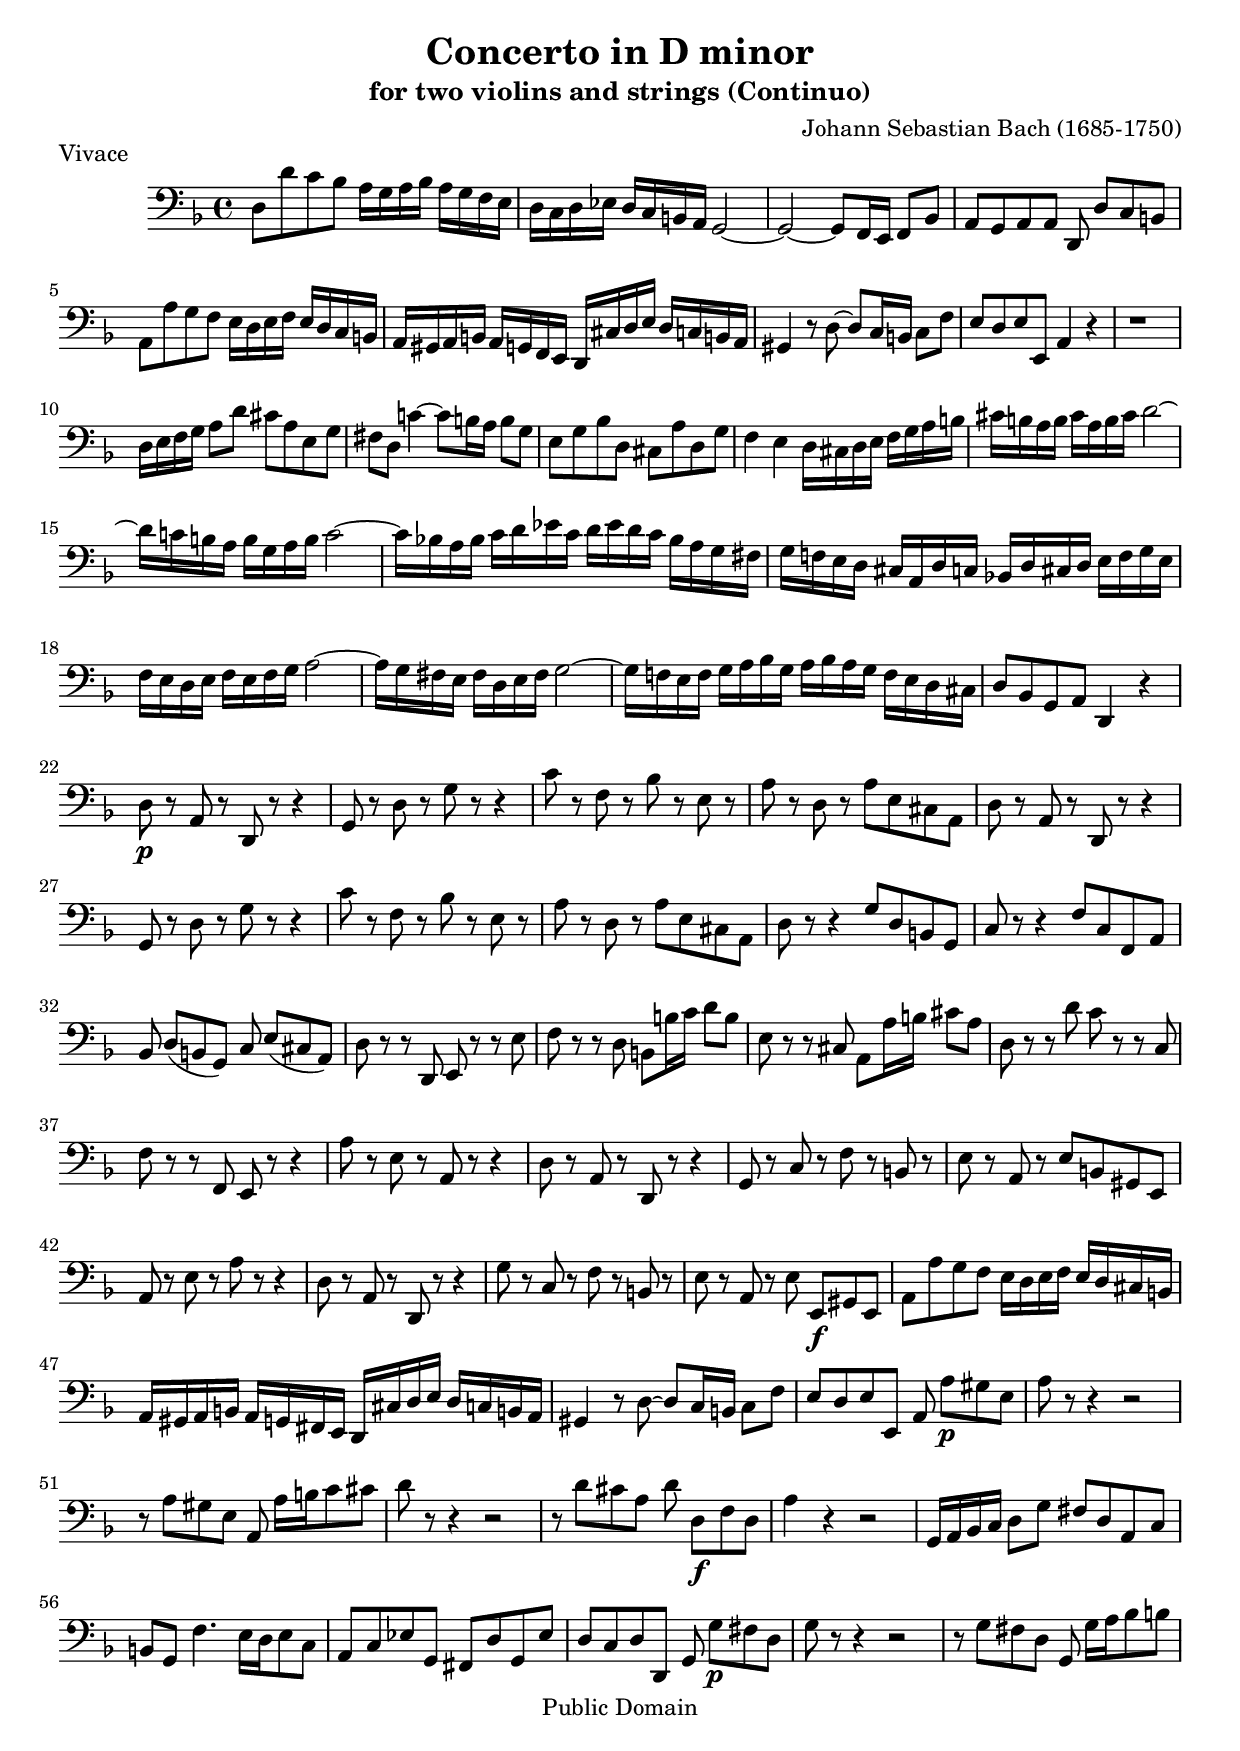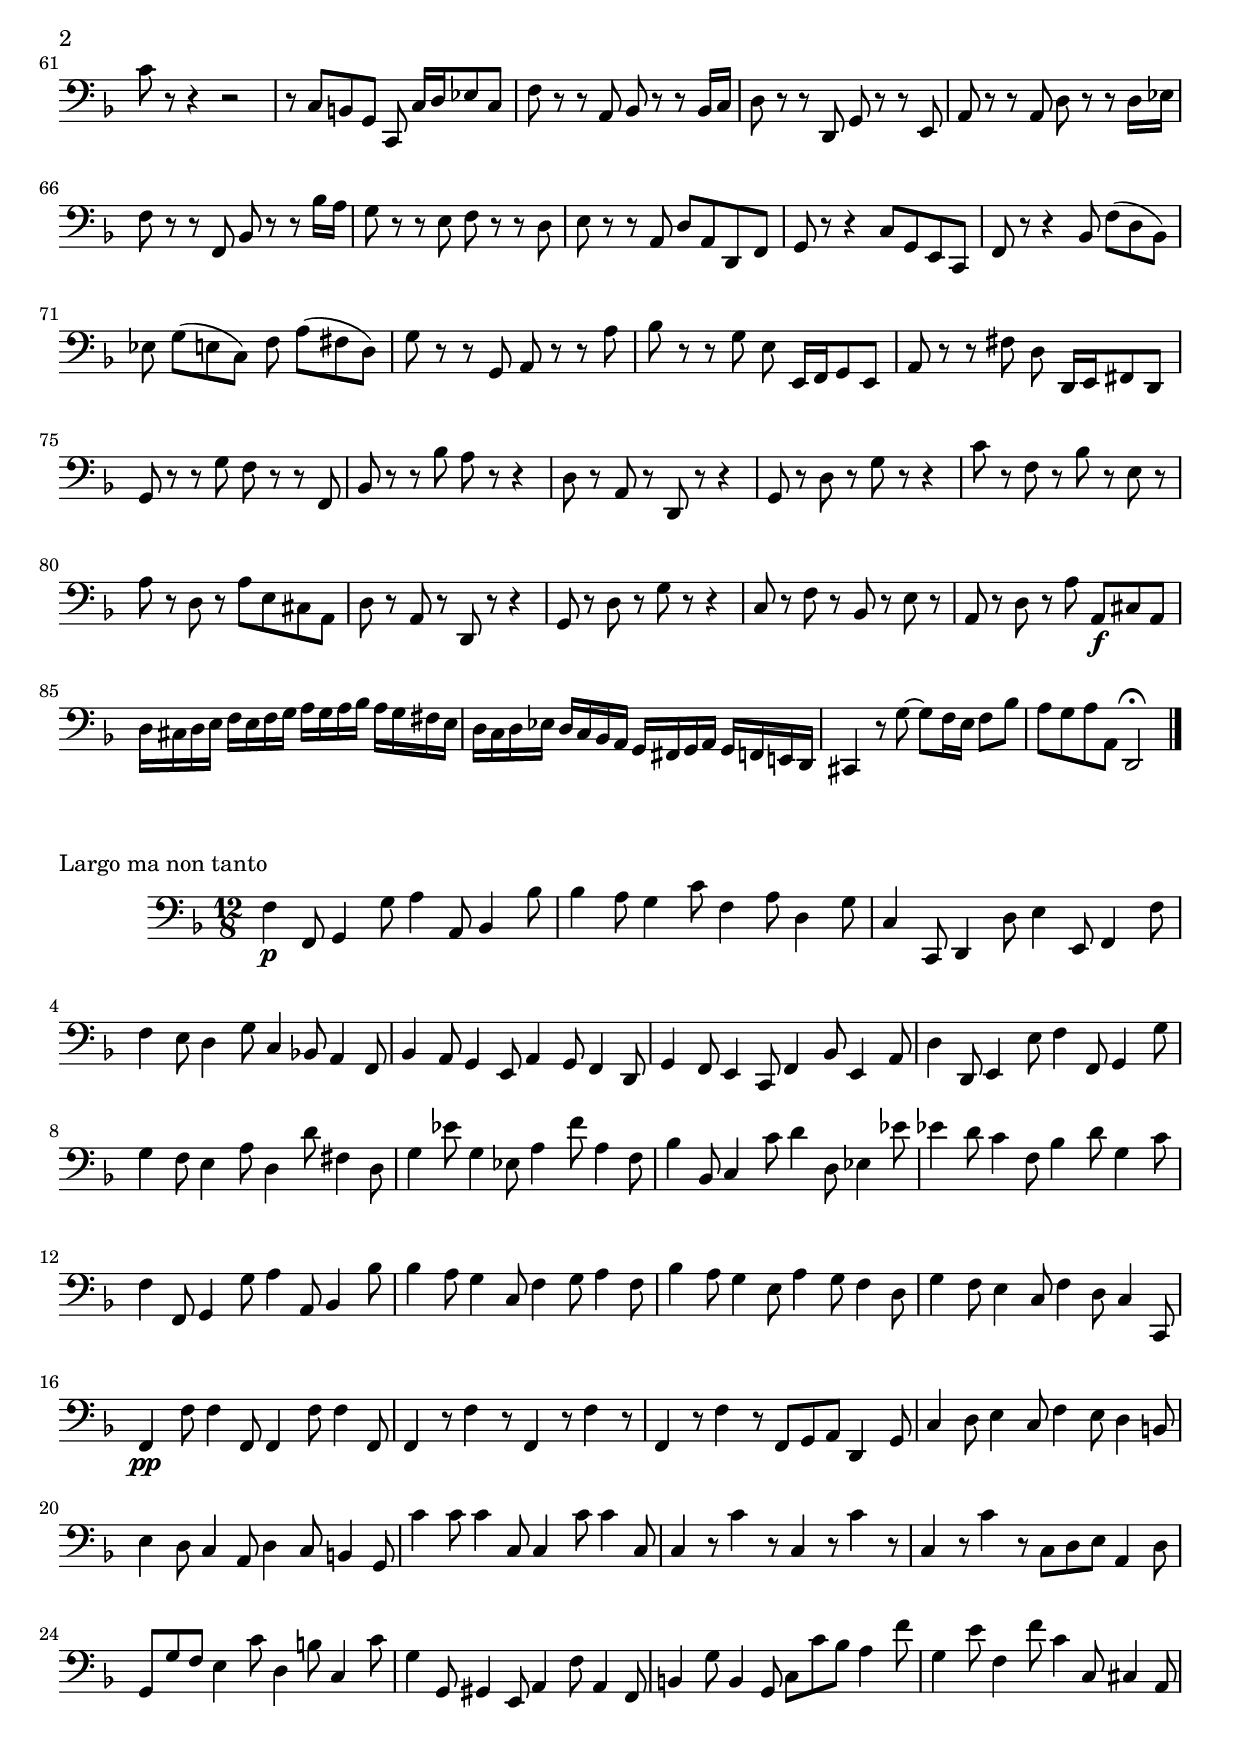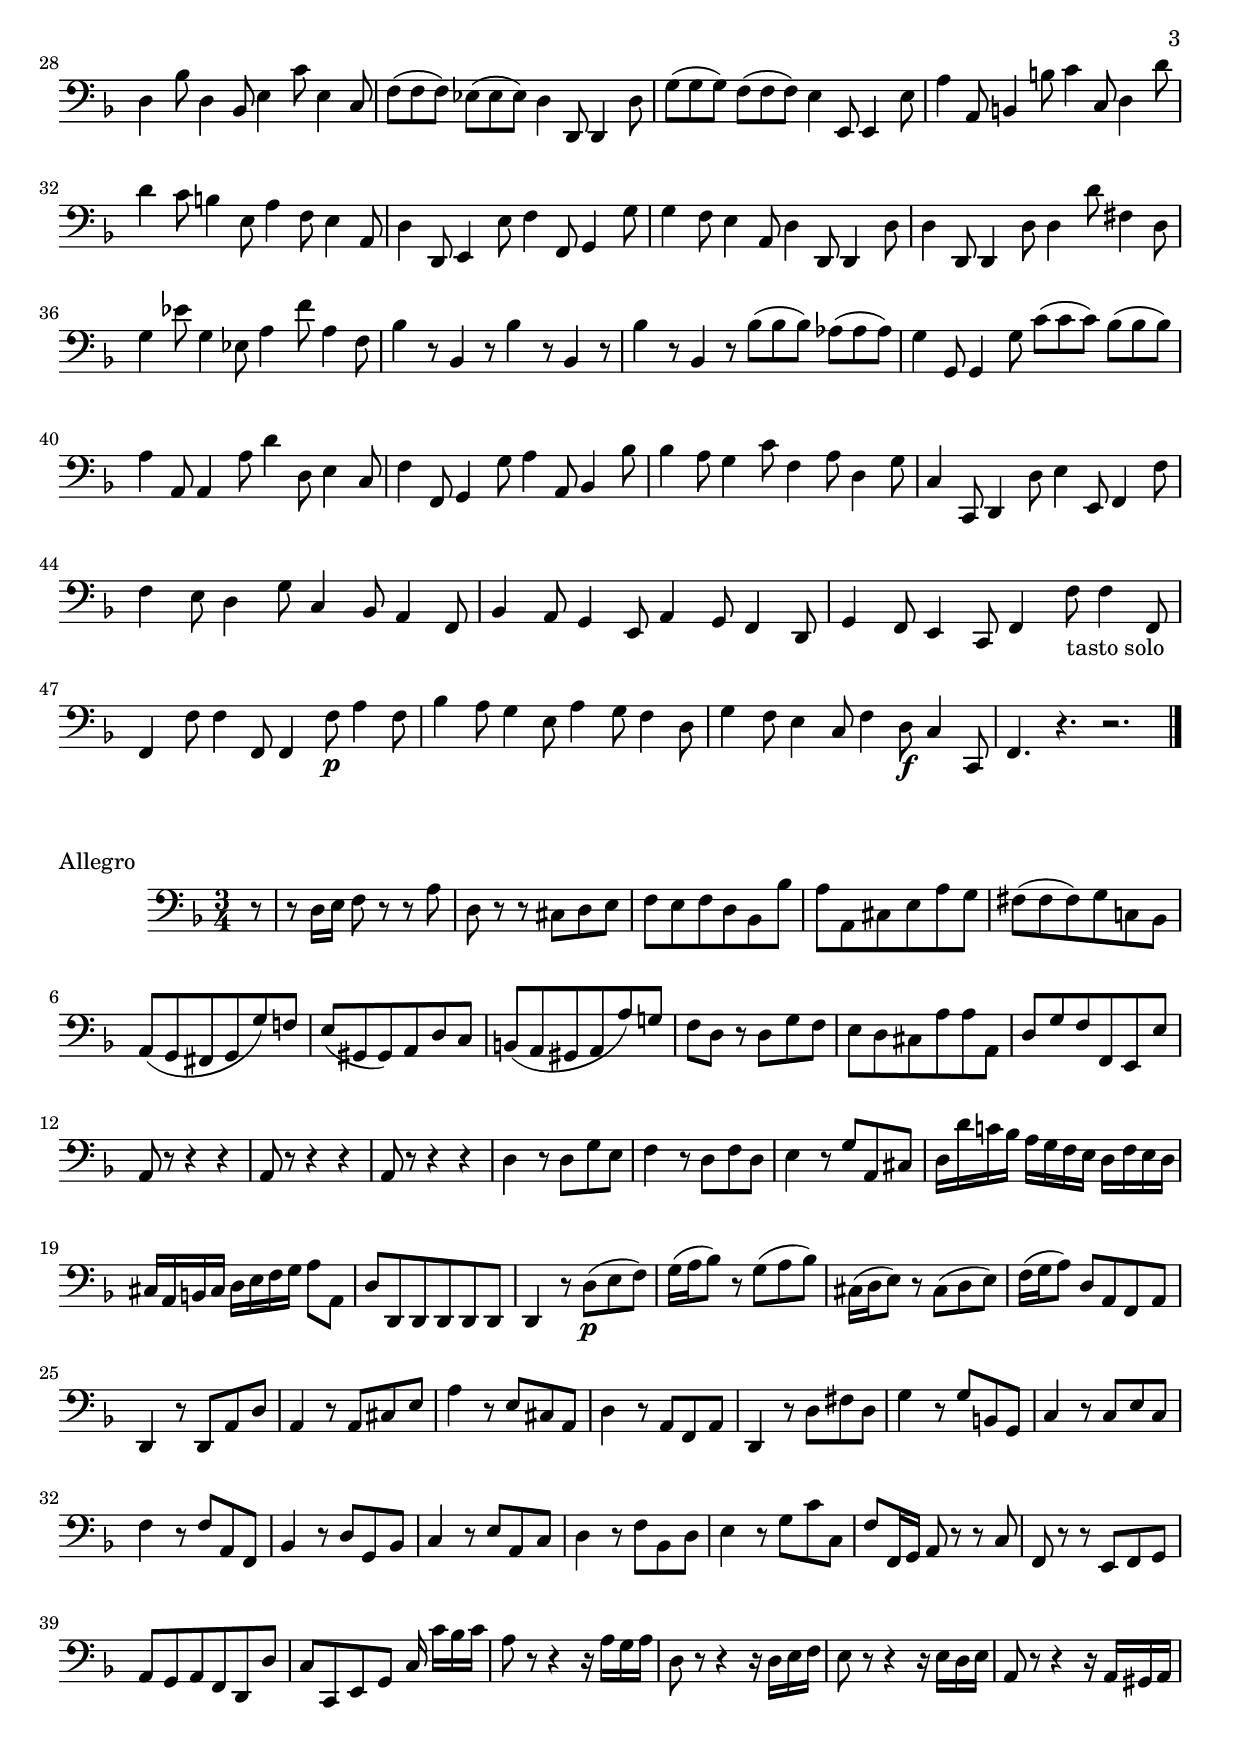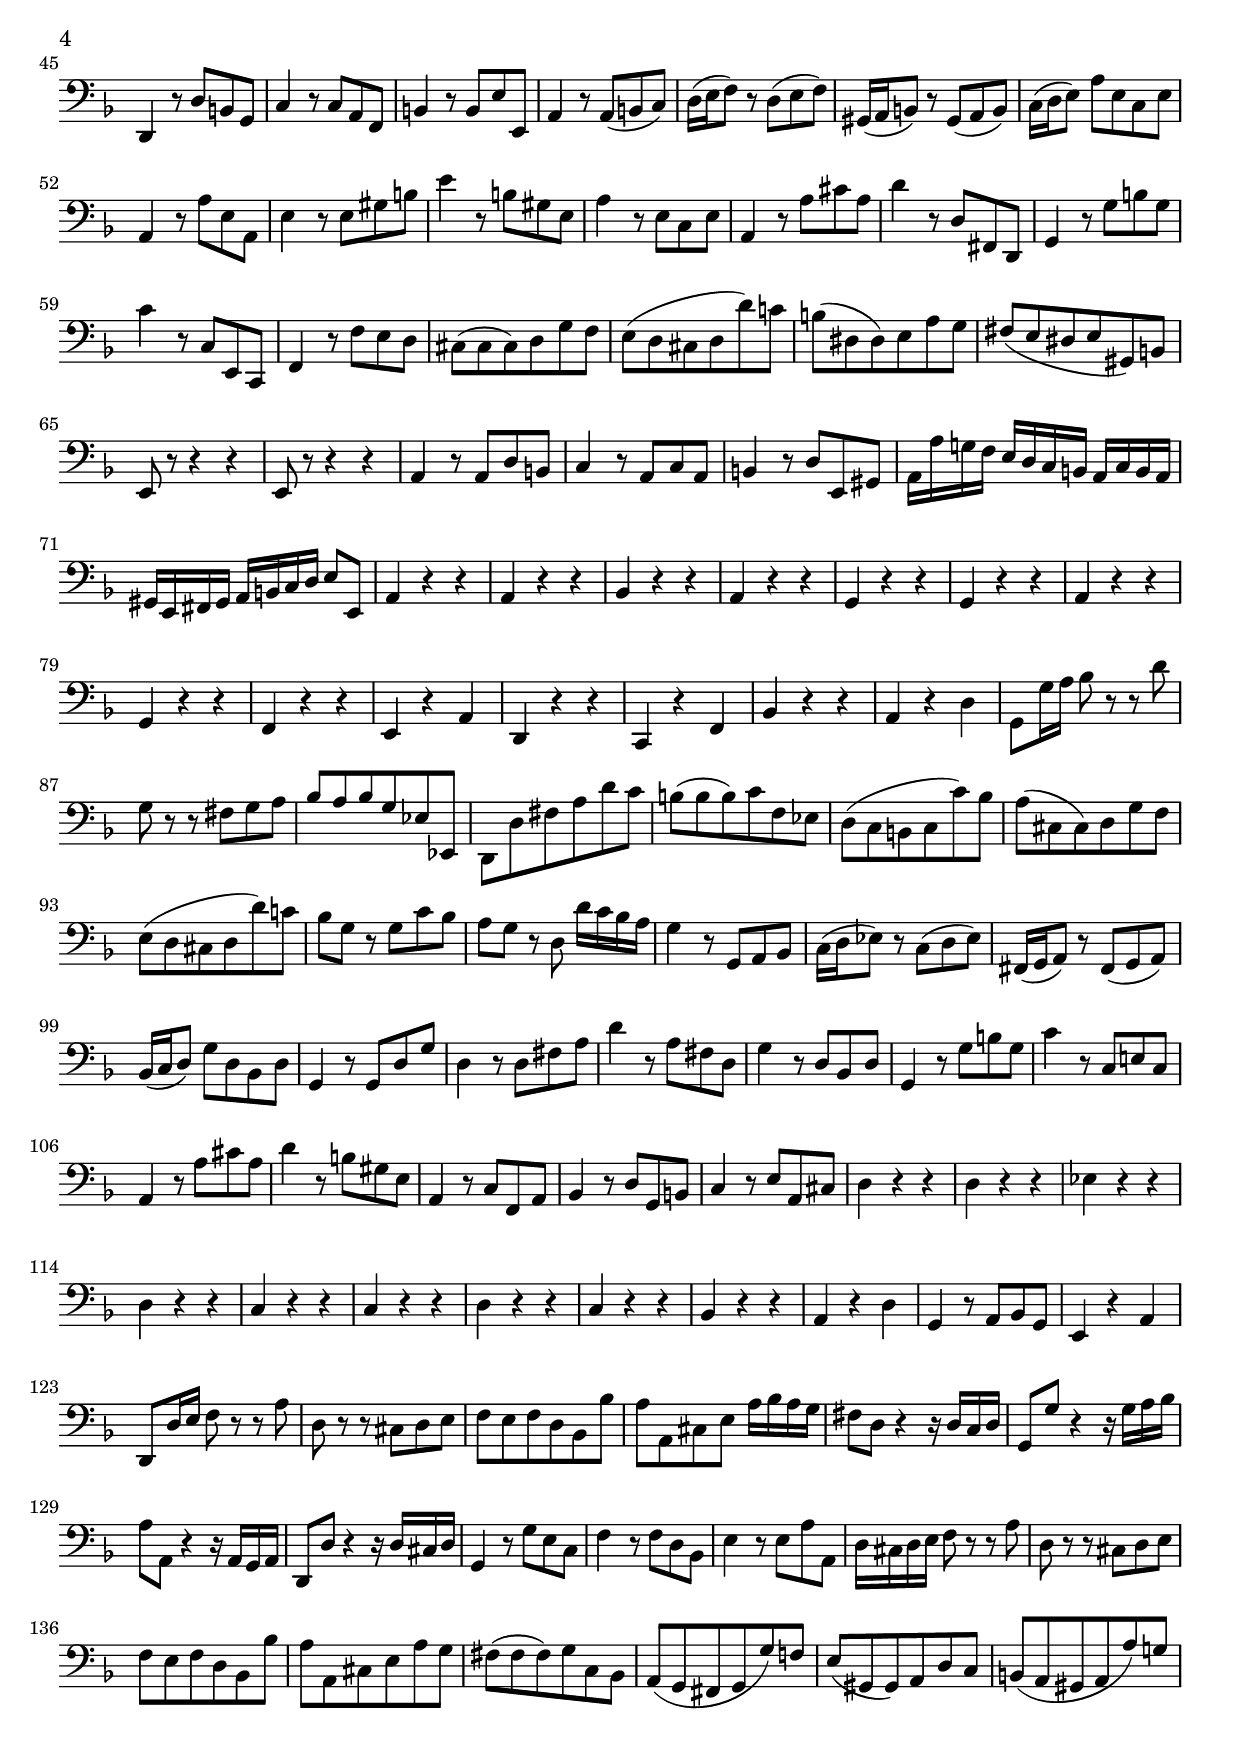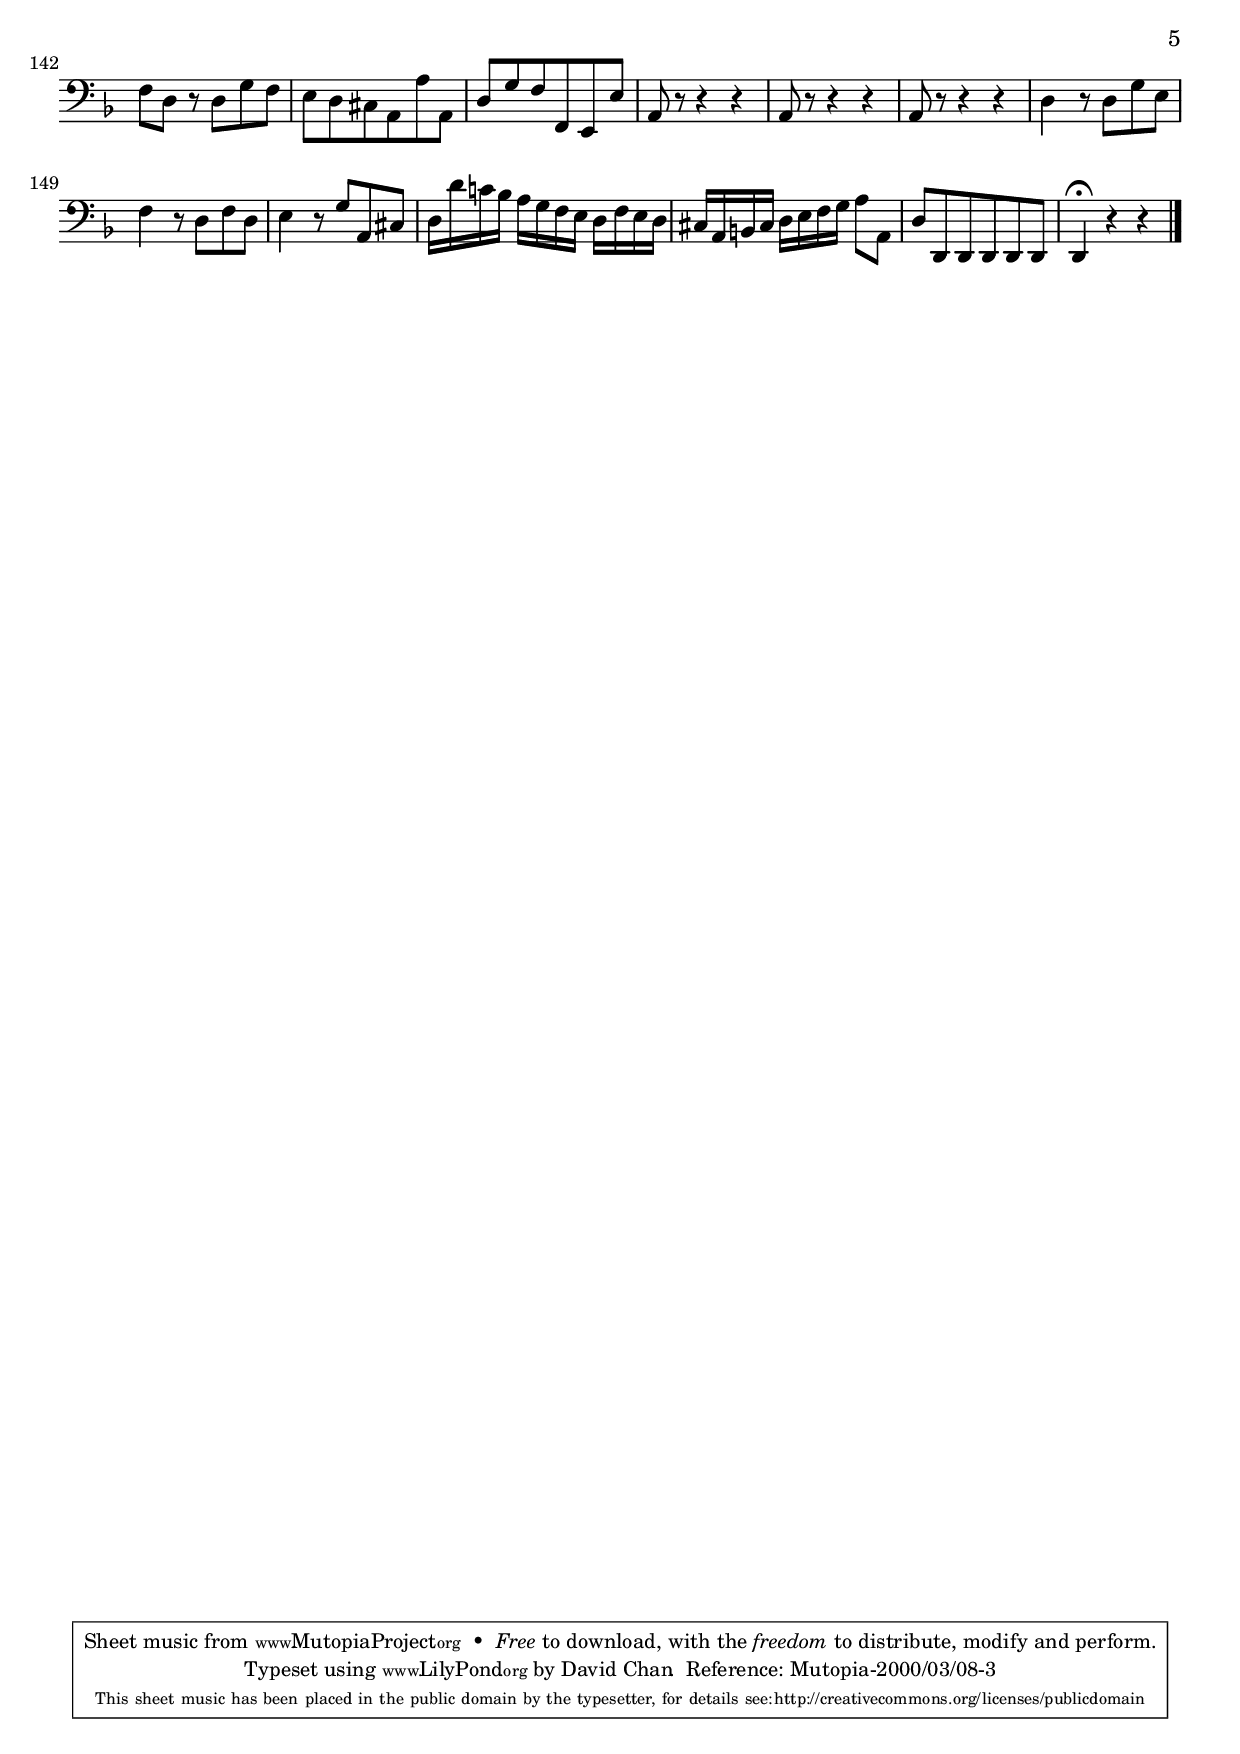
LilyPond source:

% This file creates the part for continuo.

% The edition from which this was typed has orchestral accompaniment.
% I don't know if there's a piano arrangement which is out of copyright.

\header {
    \include "header.ly"
    subtitle =	"for two violins and strings (Continuo)"
    % Want "Continuo" to appear in subtitle
    filename = "continuo.ly"
}

\version "2.14.0"
%Continuo, 1st movement

continuoB =  \relative c' {
    d,8 d' c bes a16 g a bes a g f e |
    d c d es d c b a g2 ~ |
    g2 ~ g8 f16 e f8 bes |
    a g a a d,  d'[ c b] |
    a a' g f e16 d e f e d c b |
    a gis a b a g f e d cis' d e d c b! a |
    gis4 r8 d' ~ d c16 b c8 f |
    e d e e, a4 r |
    r1 |
    d16 e f g a8 d cis a e g |
    fis d c'!4 ~ c8 b16 a b8 g |
    e g bes d, cis a' d, g |
    f4 e d16 cis d e f g a b |
    cis b a b cis a b cis d2 ~ |
    d16 c! b a b g a b c2 ~ |
    c16 bes! a bes c d es c d es d c bes a g fis |
    g f! e d cis a d c! bes! d cis d e f g e |
    f e d e f e f g a2 ~ |
    a16 g fis e fis d e fis g2 ~ |
    g16 f! e f g a bes g a bes a g f e d cis |
    d8 bes g a d,4 r |
    %solo
    d'8\p r a r d, r r4 |
    g8 r d' r g r r4 |
    c8 r f, r bes r e, r |
    a r d, r a' e cis a |
    d8 r a r d, r r4 |
    g8 r d' r g r r4 |
    c8 r f, r bes r e, r |
    a r d, r a' e cis a |
    d r r4 g8 d b g |
    c r r4 f8 c f, a |
    bes  d[( b  g)] c  e[( cis  a)] |
    d r r d, e r r e' |
    f r r d b b'16 c d8 b |
    e, r r cis a a'16 b cis8 a |
    d, r r d' c r r c, |
    f r r f, e r r4 |
    a'8 r e r a, r r4 |
    d8 r a r d, r r4 |
    g8 r c r f r b, r |
    e r a, r e' b gis e |
    a r e' r a r r4 |
    d,8 r a r d, r r4 |
    g'8 r c, r f r b, r |
    e r a, r e'  e,[\f gis e] |
    %tutti
    a a' g f e16 d e f e d cis b |
    a gis a b a g fis e d cis' d e d c b! a |
    gis4 r8 d'8 ~ d c16 b! c8 f |
    e d e e, a  a'[\p gis e] |
    a r r4 r2 |
    r8 a gis e a,  a'16[ b c8 cis] |
    d r r4 r2 |
    r8 d cis a d  d,[\f f d] |
    a'4 r r2 |
    g,16 a bes c d8 g fis d a c |
    b g f'4.  e16[ d e8 c] |
    a c es g, fis d' g, es' |
    d c d d, g  g'[\p fis d] |

    g8 r r4 r2 |
    r8 g fis d g,  g'16[ a bes8 b] |
    c r r4 r2 |
    r8 c, b g c,  c'16[ d es8 c] |
    f r r a, bes r r bes16 c |
    d8 r r d, g r r e |
    a r r a d r r d16 es |
    f8 r r f, bes r r bes'16 a |
    g8 r r e f r r d |
    e r r a, d a d, f |
    g r r4 c8 g e c |
    f r r4 bes8  f'[( d  bes)] |
    es  g[( e  c)] f  a[( fis  d)] |
    g r r g, a r r a' |
    bes r r g e  e,16[ f g8 e] |
    a r r fis' d  d,16[ e fis8 d] |
    g r r g' f r r f, |
    bes r r bes' a r r4 |
    d,8 r a r d, r r4 |
    g8 r d' r g r r4 |
    c8 r f, r bes r e, r |
    a r d, r a' e cis a |
    d8 r a r d, r r4 |
    g8 r d' r g r r4 |
    c,8 r f r bes, r e r |
    a, r d r a'  a,[\f cis a] |
    d16 cis d e f e f g a g a bes a g fis e |
    d c d es d c bes a g fis g a g f e! d |
    cis4 r8 g'' ~ g f16 e f8 bes |
    a g a a, d,2\fermata |
    \bar "|."
}


\version "2.14.0"
%Continuo, 2nd movement

continuoC =  \relative c' {
    f,4\p f,8 g4 g'8 a4 a,8 bes4 bes'8 |
    bes4 a8 g4 c8 f,4 a8 d,4 g8 |
    c,4 c,8 d4 d'8 e4 e,8 f4 f'8 |
    f4 e8 d4 g8 c,4 bes!8 a4 f8 | 
    bes4 a8 g4 e8 a4 g8 f4 d8 |
    g4 f8 e4 c8 f4 bes8 e,4 a8 |
    d4 d,8 e4 e'8 f4 f,8 g4 g'8 |
    g4 f8 e4 a8 d,4 d'8 fis,4 d8 |
    g4 es'8 g,4 es8 a4 f'8 a,4 f8 |
    bes4 bes,8 c4 c'8 d4 d,8 es4 es'8 |
    es4 d8 c4 f,8 bes4 d8 g,4 c8 |
    f,4 f,8 g4 g'8 a4 a,8 bes4 bes'8 |
    bes4 a8 g4 c,8 f4 g8 a4 f8 |
    bes4 a8 g4 e8 a4 g8 f4 d8 |
    g4 f8 e4 c8 f4 d8 c4 c,8 |
    f4\pp f'8 f4 f,8 f4 f'8 f4 f,8 | 
    f4 r8 f'4 r8 f,4 r8 f'4 r8 | 
    f,4 r8 f'4 r8 f,8 g a d,4 g8 | 
    c4 d8 e4 c8 f4 e8 d4 b8 |
    e4 d8 c4 a8 d4 c8 b4 g8 |
    c'4 c8 c4 c,8 c4 c'8 c4 c,8 |
    c4 r8 c'4 r8 c,4 r8 c'4 r8 | 
    c,4 r8 c'4 r8 c, d e a,4 d8 | 
    g, g' f e4 c'8 d,4 b'8 c,4 c'8 | 
    g4 g,8 gis4 e8 a4 f'8 a,4 f8 |
    b4 g'8 b,4 g8 c c' bes a4 f'8 | 
    g,4 e'8 f,4 f'8 c4 c,8 cis4 a8 |
    d4 bes'8 d,4 bes8 e4 c'8 e,4 c8 |
    f8( f  f) es( es  es) d4 d,8 d4 d'8 | 
    g( g  g) f( f  f) e4 e,8 e4 e'8 | 
    a4 a,8 b4 b'8 c4 c,8 d4 d'8 |
    d4 c8 b4 e,8 a4 f8 e4 a,8 |
    d4 d,8 e4 e'8 f4 f,8 g4 g'8 |
    g4 f8 e4 a,8 d4 d,8 d4 d'8 |
    d4 d,8 d4 d'8 d4 d'8 fis,4 d8 |
    g4 es'8 g,4 es8 a4 f'8 a,4 f8 |
    bes4 r8 bes,4 r8 bes'4 r8 bes,4 r8 | 
    bes'4 r8 bes,4 r8 bes'8( bes  bes) as( as  as) | 
    g4 g,8 g4 g'8 c( c  c) bes( bes  bes) | 
    a4 a,8 a4 a'8 d4 d,8 e4 c8 |
    f4 f,8 g4 g'8 a4 a,8 bes4 bes'8 |
    bes4 a8 g4 c8 f,4 a8 d,4 g8 |
    c,4 c,8 d4 d'8 e4 e,8 f4 f'8 |
    f4 e8 d4 g8 c,4 bes8 a4 f8 |
    bes4 a8 g4 e8 a4 g8 f4 d8 |
    g4 f8 e4 c8 f4 f'8-"tasto solo" f4 f,8 | 
    f4 f'8 f4 f,8 f4 f'8\p a4 f8 | 
    bes4 a8 g4 e8 a4 g8 f4 d8 |
    g4 f8 e4 c8 f4 d8\f c4 c,8 | 
    f4. r r2. | 
    
    \bar "|." 
}

\version "2.14.0"
%Continuo, 3rd movement

continuoD =  \relative c' {
    \partial 8
    r8 |
    r8 d,16 e f8 r r a |
    d, r r  cis[ d e] |
     f[ e f d bes bes'] |
     a[ a, cis e a g] |
     fis[( fis  fis) g c,! bes] |
     a[( g fis g  g') f!] |
     e[( gis,  gis) a d c] |
     b[( a gis a  a') g!] |
    f d r  d[ g f] |
     e[ d cis a 'a a,] |
     d[ g f f, e e'] |
    a,8 r r4 r |
    a8 r r4 r |
    a8 r r4 r |
    d4 r8 d g e |
    f4 r8 d f d |
    e4 r8 g a, cis |
    d16 d' c! bes a g f e d f e d |
    cis a b cis d e f g a8 a, |
     d[ d, d d d d] |
    d4 r8 d'\p( e  f) |
    g16( a  bes8) r g( a  bes) |
    cis,16( d  e8) r cis( d  e) |
    f16( g  a8) d, a f a |
    d,4 r8 d a' d |
    a4 r8 a cis e |
    a4 r8 e cis a |
    d4 r8 a f a |
    d,4 r8 d' fis d |
    g4 r8 g b,! g |
    c4 r8 c e c |
    f4 r8 f a, f |
    bes4 r8 d g, bes |
    c4 r8 e a, c |
    d4 r8 f bes, d |
    e4 r8 g c c, |
    f f,16 g a8 r r c |
    f, r r  e[ f g] |
     a[ g a f d d'] |
    c c, e g c16  c'[ bes c] |
    a8 r r4 r16 a g a |
    d,8 r r4 r16 d e f |
    e8 r r4 r16 e d e |
    a,8 r r4 r16 a gis a |
    d,4 r8 d' b g |
    c4 r8 c a f |
    b4 r8 b e e, |
    a4 r8 a( b  c) |
    d16( e  f8) r d( e  f) |
    gis,16( a  b8) r gis( a  b) |
    c16( d  e8) a e c e |
    a,4 r8 a' e a, |
    e'4 r8 e gis b |
    e4 r8 b gis e |
    a4 r8 e c e |
    a,4 r8 a' cis a |
    d4 r8 d, fis, d |
    g4 r8 g' b g |
    c4 r8 c, e, c |
    f4 r8 f' e d |
     cis[( cis  cis) d g f] |
     e[( d cis d  d') c!] |
     b[( dis,  dis) e a g] |
     fis[( e dis e  gis,) b] |
    e, r r4 r |
    e8 r r4 r |
    a4 r8 a d b |
    c4 r8 a c a |
    b4 r8 d e, gis |
    a16 a' g! f e d c b a c b a |
    gis e fis gis a b c d e8 e, |
    a4 r r |
    a r r |
    bes r r |
    a r r |
    g r r |
    g r r |
    a r r |
    g r r |
    f r r |
    e r a |
    d, r r |
    c r f |
    bes r r |
    a r d |
    g,8 g'16 a bes8 r r d |
    g, r r  fis[ g a] |
     bes[ a bes g es es,] |
     d[ d' fis a d c] |
     b[( b  b) c f, es] |
     d[( c b c  c') bes] |
     a[( cis,  cis) d g f] |
     e[( d cis d  d') c!] |
    bes g r  g[ c bes] |
    a g r d d'16 c bes a |
    g4 r8 g, a bes |
    c16( d  es8) r c( d  es) |
    fis,16( g  a8) r fis( g  a) |
    bes16( c  d8) g d bes d |
    g,4 r8 g d' g |
    d4 r8 d fis a |
    d4 r8 a fis d |
    g4 r8 d bes d |
    g,4 r8 g'8 b g |
    c4 r8 c, e! c |
    a4 r8 a' cis a |
    d4 r8 b gis e |
    a,4 r8 c f, a |
    bes4 r8 d g, b |
    c4 r8 e a, cis |
    d4 r r |
    d r r |
    es r r |
    d r r |
    c r r |
    c r r |
    d r r |
    c r r |
    bes r r |
    a r d |
    g, r8  a[ bes g] |
    e4 r a |
    d,8 d'16 e f8 r r a |
    d, r r  cis[ d e] |
     f[ e f d bes bes'] |
    a a, cis e a16 bes a g |
    fis8 d r4 r16 d c d |
    g,8 g'r4 r16 g a bes |
    a8 a, r4 r16 a g a |
    d,8 d' r4 r16 d cis d |
    g,4 r8 g' e c |
    f4 r8 f d bes |
    e4 r8 e a a, |
    d16 cis d e f8 r r a |
    d, r r  cis[ d e] |
     f[ e f d bes bes'] |
     a[ a, cis e a g] |
     fis[( fis  fis) g c, bes] |
     a[( g fis g  g') f!] |
     e[( gis,  gis) a d c] |
     b[( a gis a  a') g!] |
    f d r  d[ g f] |
     e[ d cis a a' a,] |
     d[ g f f, e e'] |
    a, r r4 r |
    a8 r r4 r |
    a8 r r4 r |
    d4 r8 d g e |
    f4 r8 d f d |
    e4 r8 g a, cis |
    d16 d' c! bes a g f e d f e d |
    cis a b cis d e f g a8 a, |
     d[ d, d d d d] |
    d4\fermata r r |
    
    \bar "|."
}

\version "2.14.0"


% 1st movement
\score {
     \context Voice = Continuo {
        \set Staff.midiInstrument = "cello"
        \key d \minor
        \time 4/4
	\clef "bass"
        \continuoB
    }
    \header {
	piece = "Vivace"
        opus = ""
    }
    \layout {}
    \midi {
      \context {
        \Score
        tempoWholesPerMinute = #(ly:make-moment 100 4)
      }
    }
}


% 2nd movement
\score {
     \context Voice = Continuo {
        \set Staff.midiInstrument = "cello"
        \key f \major
        \time 12/8
	\clef "bass"
        \continuoC
    }
    \header {
	piece = "Largo ma non tanto"
        opus = ""
    }
    \layout {}
    \midi {
      \context {
        \Score
        tempoWholesPerMinute = #(ly:make-moment 48 4)
      }
    }
}


% 3rd movement
\score {
     \context Voice = Continuo {
        \set Staff.midiInstrument = "cello"
        \key d \minor
        \time 3/4
	\clef "bass"
        \continuoD
    }
    \header {
	piece = "Allegro"
        opus = ""
    }
    \layout {}
    \midi {
      \context {
        \Score
        tempoWholesPerMinute = #(ly:make-moment 110 4)
      }
    }
}
